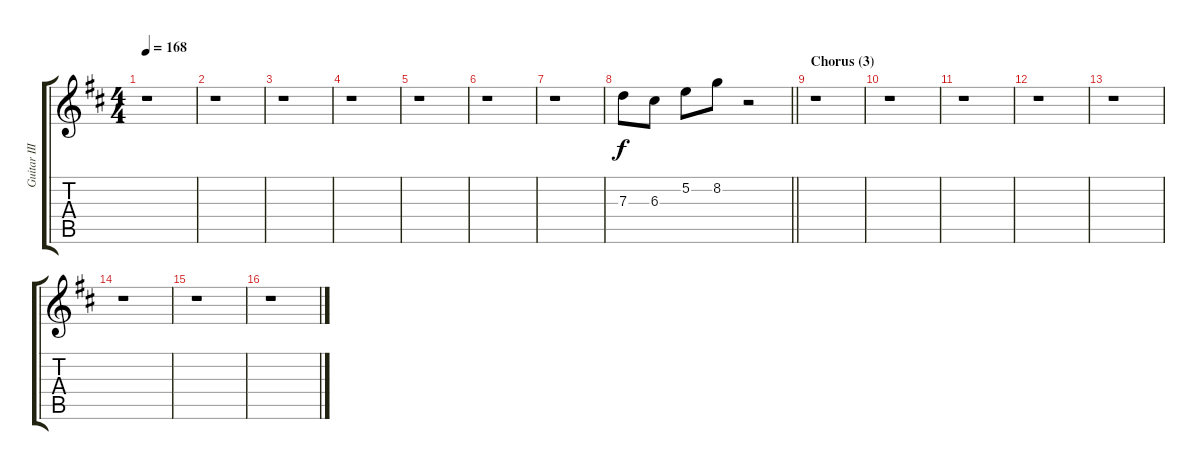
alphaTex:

\track ("Guitar III" "Guitar III") {instrument distortionguitar}
\staff {score tabs}
\tuning (E4 B3 G3 D3 A2 E2) {hide}
\ts (4 4)
\tempo 168
\clef g2
\ks d
r.1{dy f} |
r.1 |
r.1 |
r.1 |
r.1 |
r.1 |
r.1 |
\barLineRight lightlight
7.3.8 6.3.8 5.2.8 8.2.8 r.2 |
\section ("" "Chorus (3)")
r.1 |
r.1 |
r.1 |
r.1 |
r.1 |
r.1 |
r.1 |
r.1
